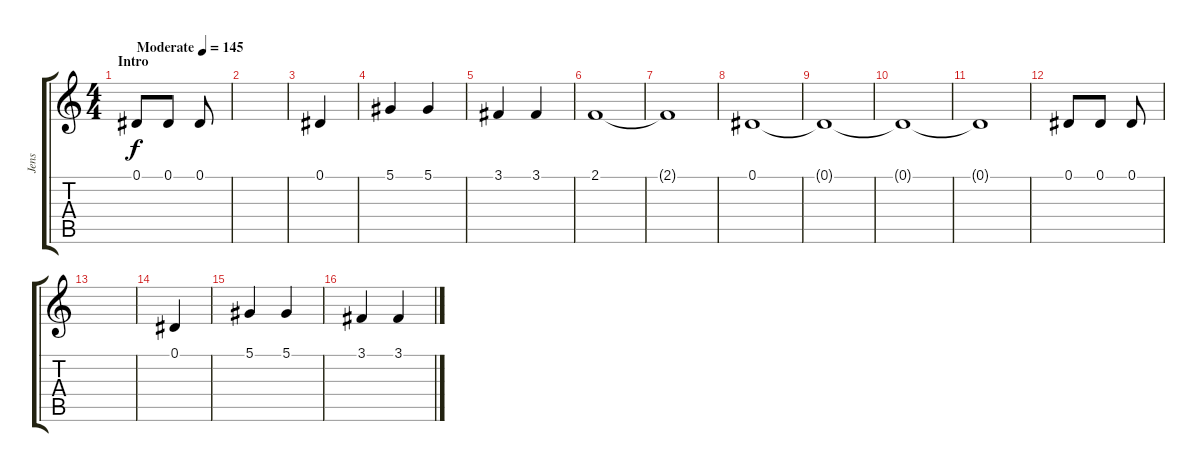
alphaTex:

\track ("Jens" "Jens") {instrument stringensemble1}
\staff {score tabs}
\tuning (Eb4 Bb3 Gb3 Db3 Ab2 Eb2) {hide}
\ts (4 4)
\section ("" "Intro")
\tempo (145 "Moderate")
\clef g2
\ks c
0.1.8{dy f volume 8 instrument stringensemble1} 0.1.8 0.1.8 |
|
0.1.4 |
5.1.4 5.1.4 |
3.1.4 3.1.4 |
2.1.1 |
2.1{t}.1 |
0.1.1{volume 0} |
0.1{t}.1 |
0.1{t}.1 |
0.1{t}.1 |
0.1.8{volume 10} 0.1.8 0.1.8 |
|
0.1.4 |
5.1.4 5.1.4 |
3.1.4 3.1.4
